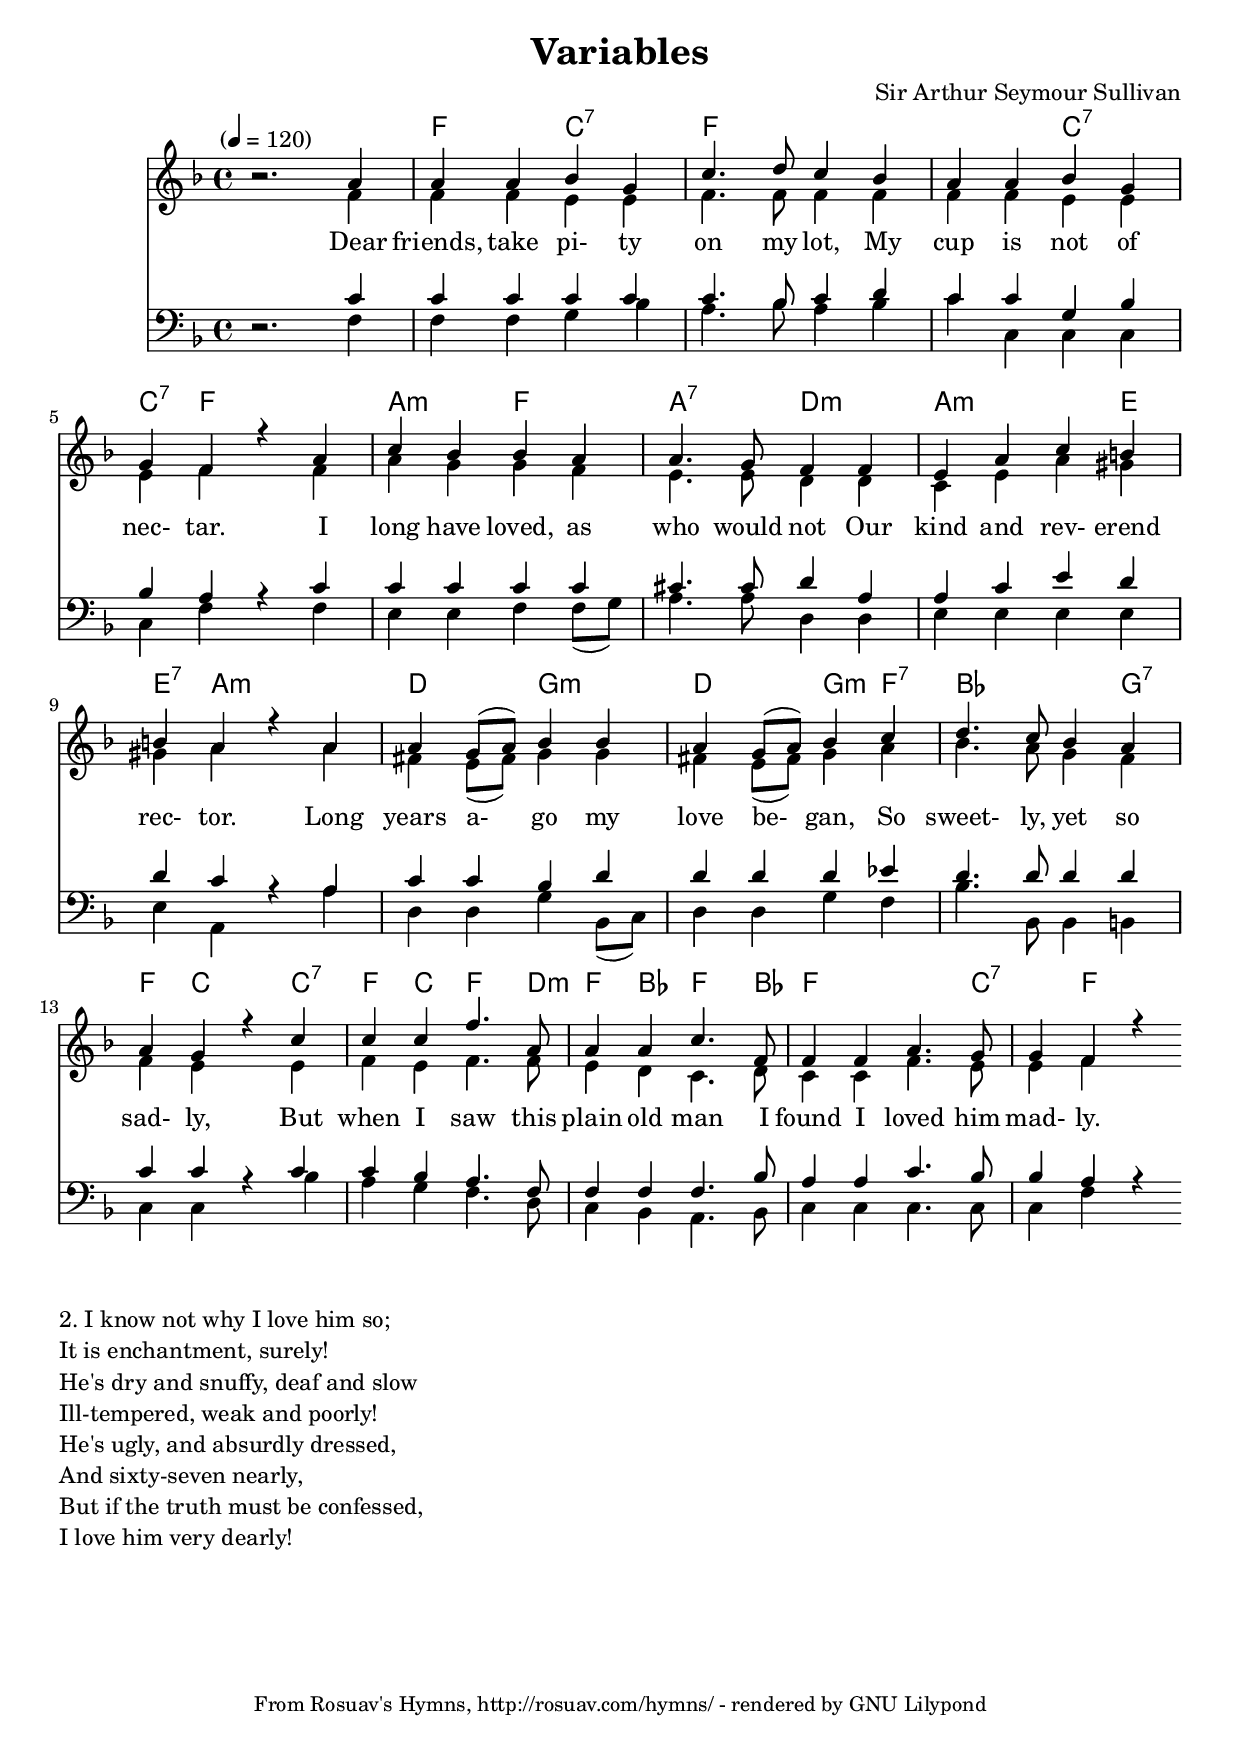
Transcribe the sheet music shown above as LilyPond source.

% A musical pun.
\include "Hymnal.ly"

\header
{
    title="Variables"
    composer="Sir Arthur Seymour Sullivan"
    % arranger=""
    % meter="" ??
    % piece="" ??
}

\score {
    <<
        \new ChordNames {
            \set chordChanges = ##t
            \transpose c c,
            \chordmode {
	        s1
	        f2 c:7 f f f c:7 c4:7 f f2
		a:m f a:7 d:m a:m a4:m e e:7 a:m a2:m
		d g:m d g4:m f:7 bf2. g4:7 f c s
		c:7 f c f4. d8:m f4 bf f4. bf8 f4 f f4. c8:7 c4:7 f2
            }
        }
        \new Staff <<
            \set Staff.midiInstrument = "acoustic grand"
            \key f \major
            \time 4/4
            \tempo "" 4 = 120
            \new Voice = "sops" \relative f' {
                r2. % To start on an upbeat, put this _before_ the \voiceOne (otherwise it works fine, but prints badly)
                \voiceOne
		a4 a a bf g c4. d8 c4 bf a a bf g g f r
		a c bf bf a a4. g8 f4 f e a c b b a 4 r
		a a g8(a) bf4 bf a g8(a) bf4 c d4. c8 bf4 a a g r
		c c c f4. a,8 a4 a c4. f,8 f4 f a4. g8 g4 f r
            }
            \addlyrics { \lyr \lyricmode {
                !Dear friends, take pi- ty on my lot,
		!My cup is not of nec- tar.
		!I long have loved, as who would not
		!Our kind and rev- erend rec- tor.
		!Long years a- go my love be- gan,
		!So sweet- ly, yet so sad- ly,
		!But when I saw this plain old man
		!I found I loved him mad- ly.
            } }
            \new Voice = "alto" \relative f' {
                s2. % The same rest, but as a spacer so it doesn't print
                \voiceTwo
		f4 f f e e f4. f8 f4 f f f e e e f s
		f a g g f e4. e8 d4 d c e a gs gs a s
		a fs e8(fs) g4 g fs e8(fs) g4 a bf4. a8 g4 f f e s
		e f e f4. f8 e4 d c4. d8 c4 c f4. e8 e4 f s
            }
        >>
        \new Staff <<
            \clef bass
            \key f \major
            \new Voice = "tenor" \relative c' {
                r2.
                \voiceOne
		c4 c c c c c4. bf8 c4 d c c g bf bf a r
		c c c c c cs4. cs8 d4 a a c e d d c r
		a c c bf d d d d ef d4. d8 d4 d c c r
		c c bf a4. f8 f4 f f4. bf8 a4 a c4. bf8 bf4 a r
            }
            \new Voice = "bass" \relative c' {
                s2.
                \voiceTwo
		f,4 f f g bf a4. bf8 a4 bf c c, c c c f s
		f e e f f8(g) a4. a8 d,4 d e e e e e a, s
		a' d, d g bf,8(c) d4 d g f bf4. bf,8 bf4 b c c s
		bf' a g f4. d8 c4 bf a4. bf8 c4 c c4. c8 c4 f s
            }
        >>
    >>
    \layout { }
    \midi { \context { \ChordNameVoice \remove Note_performer } } % Stop chords from sounding in the MIDI
}

% Additional verses
\markup \wordwrap-string #"
2. I know not why I love him so;

It is enchantment, surely!

He's dry and snuffy, deaf and slow

Ill-tempered, weak and poorly!

He's ugly, and absurdly dressed,

And sixty-seven nearly,

But if the truth must be confessed,

I love him very dearly!
"
